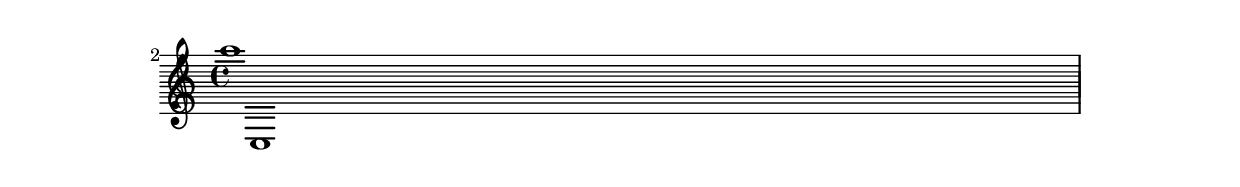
%% Generated by lilypond-book
%% Options: [exampleindent=10.16\mm,indent=0\mm,line-width=160\mm]
\include "lilypond-book-preamble.ly"


% ****************************************************************
% Start cut-&-pastable-section
% ****************************************************************



\paper {
  indent = 0\mm
  line-width = 160\mm
  % offset the left padding, also add 1mm as lilypond creates cropped
  % images with a little space on the right
  line-width = #(- line-width (* mm  3.000000) (* mm 1))
}

\layout {
  
}





% ****************************************************************
% ly snippet:
% ****************************************************************
\sourcefilename "/home/gub/NewGub/gub/target/linux-x86/src/lilypond-git.sv.gnu.org--lilypond.git-stable-2.22/input/regression/system-overstrike.ly"
\sourcefileline 0
\version "2.16.0"

\header {
  texidoc = "By setting the padding between systems to a negative
value, it is possible to eliminate the anti-collision constraints.
"
}

\book {
  \paper {
    ragged-bottom = ##t
    system-system-spacing = #'((basic-distance . 1) (padding . -10))
  }

  {
    c1 \break
    c'''1
  }
}



% ****************************************************************
% end ly snippet
% ****************************************************************
